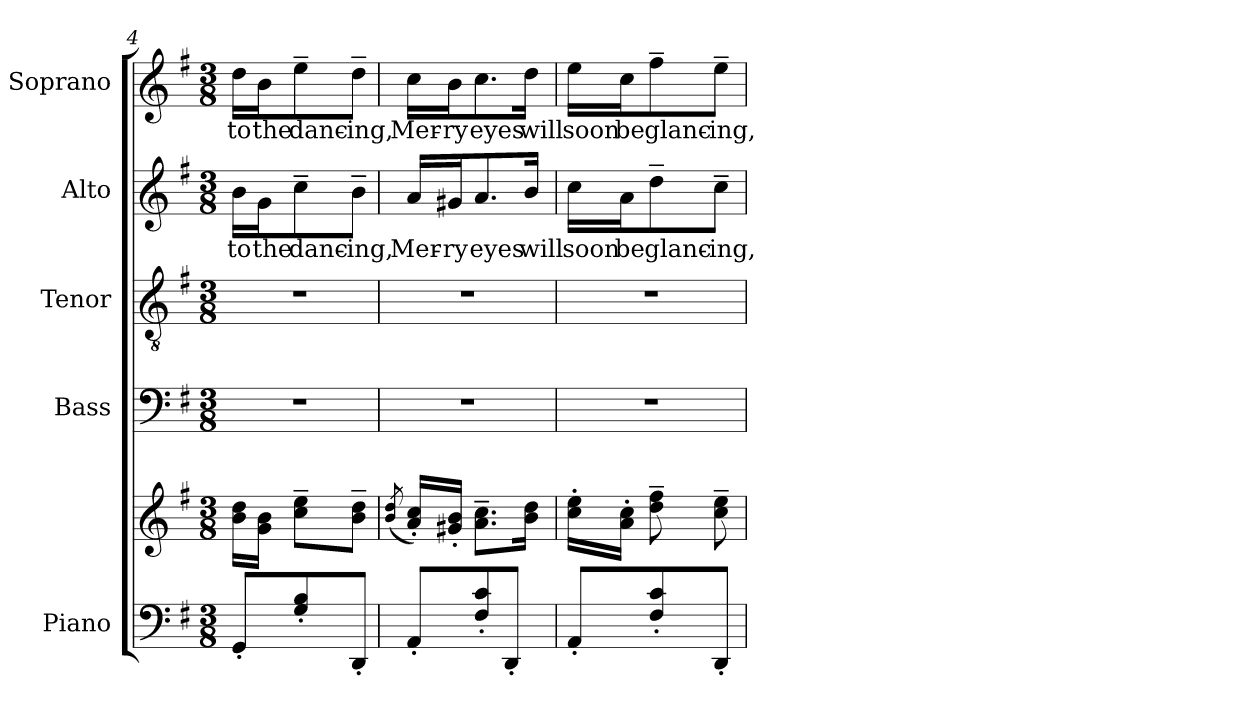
**kern	**kern	**kern	**kern	**kern	**text	**kern	**text
*part5	*part5	*part4	*part3	*part2	*part2	*part1	*part1
*staff6	*staff5	*staff4	*staff3	*staff2	*staff2	*staff1	*staff1
*I"Piano	*	*I"Bass	*I"Tenor	*I"Alto	*	*I"Soprano	*
*I'Pno	*	*	*	*	*	*	*
*clefF4	*clefG2	*clefF4	*clefGv2	*clefG2	*	*clefG2	*
*k[f#]	*k[f#]	*k[f#]	*k[f#]	*k[f#]	*	*k[f#]	*
*M3/8	*M3/8	*M3/8	*M3/8	*M3/8	*	*M3/8	*
=4	=4	=4	=4	=4	=4	=4	=4
!	!	!	!	!	!LO:LY:b	!	!LO:LY:b
8GG'/L	16b\ 16dd\LL	4.r	4.r	16b\LL	to	16dd\LL	to
!	!	!	!	!	!LO:LY:b	!	!LO:LY:b
.	16g\ 16b\JJ	.	.	16g\J	the	16b\J	the
!	!	!	!	!	!LO:LY:b	!	!LO:LY:b
8G/' 8B/'	8cc\~ 8ee\~L	.	.	8cc~\	danc-	8ee~\	danc-
!	!	!	!	!	!LO:LY:b	!	!LO:LY:b
8DD'/J	8b\~ 8dd\~J	.	.	8b~\J	-ing,	8dd~\J	-ing,
=5	=5	=5	=5	=5	=5	=5	=5
.	(<8qb/ 8qdd/	.	.	.	.	.	.
!	!	!	!	!	!LO:LY:b	!	!LO:LY:b
8AA'/L	16a/' 16cc/'LL)	4.r	4.r	16a/LL	Mer-	16cc\LL	Mer-
!	!	!	!	!	!LO:LY:b	!	!LO:LY:b
.	16g#X/' 16b/'JJ	.	.	16g#X/J	-ry	16b\J	-ry
!	!	!	!	!	!LO:LY:b	!	!LO:LY:b
8F#/' 8c/'	8.a\~ 8.cc\~L	.	.	8.a/	eyes	8.cc\	eyes
8DD'/J	.	.	.	.	.	.	.
!	!	!	!	!	!LO:LY:b	!	!LO:LY:b
.	16b\ 16dd\Jk	.	.	16b/Jk	will	16dd\Jk	will
=6	=6	=6	=6	=6	=6	=6	=6
!	!	!	!	!	!LO:LY:b	!	!LO:LY:b
8AA'/L	16cc\' 16ee\'LL	4.r	4.r	16cc\LL	soon	16ee\LL	soon
!	!	!	!	!	!LO:LY:b	!	!LO:LY:b
.	16a\' 16cc\'JJ	.	.	16a\J	be	16cc\J	be
!	!	!	!	!	!LO:LY:b	!	!LO:LY:b
8F#/' 8c/'	8dd\~ 8ff#\~	.	.	8dd~\	glanc-	8ff#~\	glanc-
!	!	!	!	!	!LO:LY:b	!	!LO:LY:b
8DD'/J	8cc\~ 8ee\~	.	.	8cc~\J	-ing,	8ee~\J	-ing,
=	=	=	=	=	=	=	=
*-	*-	*-	*-	*-	*-	*-	*-
